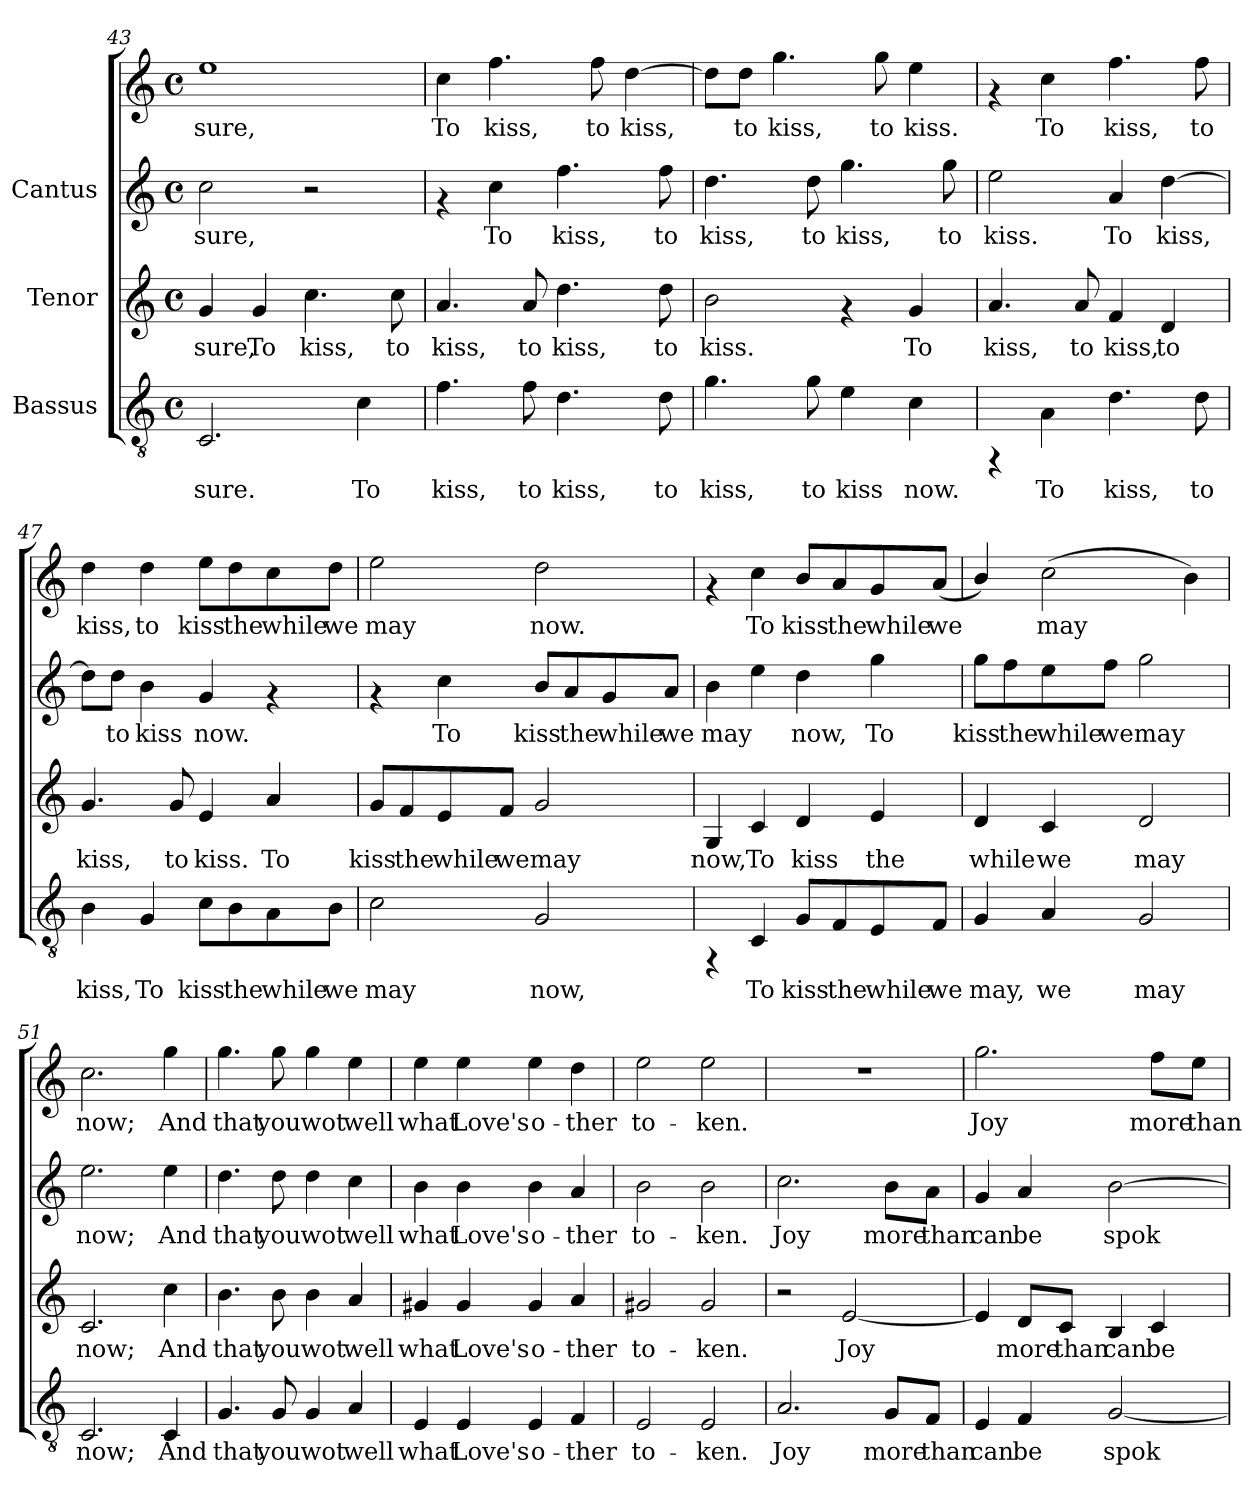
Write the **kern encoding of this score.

**kern	**text	**kern	**text	**kern	**text	**kern	**text
*part3	*part3	*part2	*part2	*part1	*part1	*part1	*part1
*staff4	*staff4	*staff3	*staff3	*staff2	*staff2	*staff1	*staff1
*I"Bassus	*	*I"Tenor	*	*I"Cantus	*	*	*
*clefGv2	*	*clefG2	*	*clefG2	*	*clefG2	*
*M4/4	*	*M4/4	*	*M4/4	*	*M4/4	*
*met(c)	*	*met(c)	*	*met(c)	*	*met(c)	*
=43	=43	=43	=43	=43	=43	=43	=43
!	!LO:LY:b:cj	!	!LO:LY:b:cj	!	!LO:LY:b:cj	!	!LO:LY:b:cj
2.C/	-sure.	4g/	-sure,	2cc\	sure,	1ee	-sure,
!	!	!	!LO:LY:b:cj	!	!	!	!
.	.	4g/	To	.	.	.	.
!	!	!	!LO:LY:b:cj	!	!	!	!
.	.	4.cc\	kiss,	2r	.	.	.
!	!LO:LY:b:cj	!	!	!	!	!	!
4c\	To	.	.	.	.	.	.
!	!	!	!LO:LY:b:cj	!	!	!	!
.	.	8cc\	to	.	.	.	.
!!LO:LB:g=z
=44	=44	=44	=44	=44	=44	=44	=44
!	!LO:LY:b:cj	!	!LO:LY:b:cj	!	!	!	!LO:LY:b:cj
4.f\	kiss,	4.a/	kiss,	4rf	.	4cc\	To
!	!	!	!	!	!LO:LY:b:cj	!	!LO:LY:b:cj
.	.	.	.	4cc\	To	4.ff\	kiss,
!	!LO:LY:b:cj	!	!LO:LY:b:cj	!	!	!	!
8f\	to	8a/	to	.	.	.	.
!	!LO:LY:b:cj	!	!LO:LY:b:cj	!	!LO:LY:b:cj	!	!
4.d\	kiss,	4.dd\	kiss,	4.ff\	kiss,	.	.
!	!	!	!	!	!	!	!LO:LY:b:cj
.	.	.	.	.	.	8ff\	to
!	!	!	!	!	!	!	!LO:LY:b:cj
.	.	.	.	.	.	[>4dd\	kiss,
!	!LO:LY:b:cj	!	!LO:LY:b:cj	!	!LO:LY:b:cj	!	!
8d\	to	8dd\	to	8ff\	to	.	.
=45	=45	=45	=45	=45	=45	=45	=45
!	!LO:LY:b:cj	!	!LO:LY:b:cj	!	!LO:LY:b:cj	!	!LO:LY:b:cj
4.g\	kiss,	2b\	kiss.	4.dd\	kiss,	8dd\L]	.
!	!	!	!	!	!	!	!LO:LY:b:cj
.	.	.	.	.	.	8dd\J	to
!	!	!	!	!	!	!	!LO:LY:b:cj
.	.	.	.	.	.	4.gg\	kiss,
!	!LO:LY:b:cj	!	!	!	!LO:LY:b:cj	!	!
8g\	to	.	.	8dd\	to	.	.
!	!LO:LY:b:cj	!	!	!	!LO:LY:b:cj	!	!
4e\	kiss	4rf	.	4.gg\	kiss,	.	.
!	!	!	!	!	!	!	!LO:LY:b:cj
.	.	.	.	.	.	8gg\	to
!	!LO:LY:b:cj	!	!LO:LY:b:cj	!	!	!	!LO:LY:b:cj
4c\	now.	4g/	To	.	.	4ee\	kiss.
!	!	!	!	!	!LO:LY:b:cj	!	!
.	.	.	.	8gg\	to	.	.
=46	=46	=46	=46	=46	=46	=46	=46
!	!	!	!LO:LY:b:cj	!	!LO:LY:b:cj	!	!
4rFF	.	4.a/	kiss,	2ee\	kiss.	4rf	.
!	!LO:LY:b:cj	!	!	!	!	!	!LO:LY:b:cj
4A\	To	.	.	.	.	4cc\	To
!	!	!	!LO:LY:b:cj	!	!	!	!
.	.	8a/	to	.	.	.	.
!	!LO:LY:b:cj	!	!LO:LY:b:cj	!	!LO:LY:b:cj	!	!LO:LY:b:cj
4.d\	kiss,	4f/	kiss,	4a/	To	4.ff\	kiss,
!	!	!	!LO:LY:b:cj	!	!LO:LY:b:cj	!	!
.	.	4d/	to	[>4dd\	kiss,	.	.
!	!LO:LY:b:cj	!	!	!	!	!	!LO:LY:b:cj
8d\	to	.	.	.	.	8ff\	to
=47	=47	=47	=47	=47	=47	=47	=47
!	!LO:LY:b:cj	!	!LO:LY:b:cj	!	!LO:LY:b:cj	!	!LO:LY:b:cj
4B\	kiss,	4.g/	kiss,	8dd\L]	.	4dd\	kiss,
!	!	!	!	!	!LO:LY:b:cj	!	!
.	.	.	.	8dd\J	to	.	.
!	!LO:LY:b:cj	!	!	!	!LO:LY:b:cj	!	!LO:LY:b:cj
4G/	To	.	.	4b\	kiss	4dd\	to
!	!	!	!LO:LY:b:cj	!	!	!	!
.	.	8g/	to	.	.	.	.
!	!LO:LY:b:cj	!	!LO:LY:b:cj	!	!LO:LY:b:cj	!	!LO:LY:b:cj
8c\L	kiss	4e/	kiss.	4g/	now.	8ee\L	kiss
!	!LO:LY:b:cj	!	!	!	!	!	!LO:LY:b:cj
8B\	the	.	.	.	.	8dd\	the
!	!LO:LY:b:cj	!	!LO:LY:b:cj	!	!	!	!LO:LY:b:cj
8A\	while	4a/	To	4rf	.	8cc\	while
!	!LO:LY:b:cj	!	!	!	!	!	!LO:LY:b:cj
8B\J	we	.	.	.	.	8dd\J	we
!!LO:LB:g=z
=48	=48	=48	=48	=48	=48	=48	=48
!	!LO:LY:b:cj	!	!LO:LY:b:cj	!	!	!	!LO:LY:b:cj
2c\	may	8g/L	kiss	4rf	.	2ee\	may
!	!	!	!LO:LY:b:cj	!	!	!	!
.	.	8f/	the	.	.	.	.
!	!	!	!LO:LY:b:cj	!	!LO:LY:b:cj	!	!
.	.	8e/	while	4cc\	To	.	.
!	!	!	!LO:LY:b:cj	!	!	!	!
.	.	8f/J	we	.	.	.	.
!	!LO:LY:b:cj	!	!LO:LY:b:cj	!	!LO:LY:b:cj	!	!LO:LY:b:cj
2G/	now,	2g/	may	8b/L	kiss	2dd\	now.
!	!	!	!	!	!LO:LY:b:cj	!	!
.	.	.	.	8a/	the	.	.
!	!	!	!	!	!LO:LY:b:cj	!	!
.	.	.	.	8g/	while	.	.
!	!	!	!	!	!LO:LY:b:cj	!	!
.	.	.	.	8a/J	we	.	.
=49	=49	=49	=49	=49	=49	=49	=49
!	!	!	!LO:LY:b:cj	!	!LO:LY:b:cj	!	!
4rFF	.	4G/	now,	4b\	may	4rf	.
!	!LO:LY:b:cj	!	!LO:LY:b:cj	!	!LO:LY:b:cj	!	!LO:LY:b:cj
4C/	To	4c/	To	4ee\	.	4cc\	To
!	!LO:LY:b:cj	!	!LO:LY:b:cj	!	!LO:LY:b:cj	!	!LO:LY:b:cj
8G/L	kiss	4d/	kiss	4dd\	now,	8b/L	kiss
!	!LO:LY:b:cj	!	!	!	!	!	!LO:LY:b:cj
8F/	the	.	.	.	.	8a/	the
!	!LO:LY:b:cj	!	!LO:LY:b:cj	!	!LO:LY:b:cj	!	!LO:LY:b:cj
8E/	while	4e/	the	4gg\	To	8g/	while
!	!LO:LY:b:cj	!	!	!	!	!	!LO:LY:b:cj
8F/J	we	.	.	.	.	(<8a/J	we
=50	=50	=50	=50	=50	=50	=50	=50
!	!LO:LY:b:cj	!	!LO:LY:b:cj	!	!LO:LY:b:cj	!	!LO:LY:b:cj
4G/	may,	4d/	while	8gg\L	kiss	4b/)	.
!	!	!	!	!	!LO:LY:b:cj	!	!
.	.	.	.	8ff\	the	.	.
!	!LO:LY:b:cj	!	!LO:LY:b:cj	!	!LO:LY:b:cj	!	!LO:LY:b:cj
4A/	we	4c/	we	8ee\	while	(>2cc\	may
!	!	!	!	!	!LO:LY:b:cj	!	!
.	.	.	.	8ff\J	we	.	.
!	!LO:LY:b:cj	!	!LO:LY:b:cj	!	!LO:LY:b:cj	!	!
2G/	may	2d/	may	2gg\	may	.	.
!	!	!	!	!	!	!	!LO:LY:b:cj
.	.	.	.	.	.	4b\)	.
=51	=51	=51	=51	=51	=51	=51	=51
!	!LO:LY:b:cj	!	!LO:LY:b:cj	!	!LO:LY:b:cj	!	!LO:LY:b:cj
2.C/	now;	2.c/	now;	2.ee\	now;	2.cc\	now;
!	!LO:LY:b:cj	!	!LO:LY:b:cj	!	!LO:LY:b:cj	!	!LO:LY:b:cj
4C/	And	4cc\	And	4ee\	And	4gg\	And
!!LO:PB:g=z
=52	=52	=52	=52	=52	=52	=52	=52
!	!LO:LY:b:cj	!	!LO:LY:b:cj	!	!LO:LY:b:cj	!	!LO:LY:b:cj
4.G/	that	4.b\	that	4.dd\	that	4.gg\	that
!	!LO:LY:b:cj	!	!LO:LY:b:cj	!	!LO:LY:b:cj	!	!LO:LY:b:cj
8G/	you	8b\	you	8dd\	you	8gg\	you
!	!LO:LY:b:cj	!	!LO:LY:b:cj	!	!LO:LY:b:cj	!	!LO:LY:b:cj
4G/	wot	4b\	wot	4dd\	wot	4gg\	wot
!	!LO:LY:b:cj	!	!LO:LY:b:cj	!	!LO:LY:b:cj	!	!LO:LY:b:cj
4A/	well	4a/	well	4cc\	well	4ee\	well
=53	=53	=53	=53	=53	=53	=53	=53
!	!LO:LY:b:cj	!	!LO:LY:b:cj	!	!LO:LY:b:cj	!	!LO:LY:b:cj
4E/	what	4g#X/	what	4b\	what	4ee\	what
!	!LO:LY:b:cj	!	!LO:LY:b:cj	!	!LO:LY:b:cj	!	!LO:LY:b:cj
4E/	Love's	4g#/	Love's	4b\	Love's	4ee\	Love's
!	!LO:LY:b:cj	!	!LO:LY:b:cj	!	!LO:LY:b:cj	!	!LO:LY:b:cj
4E/	o-	4g#/	o-	4b\	o-	4ee\	o-
!	!LO:LY:b:cj	!	!LO:LY:b:cj	!	!LO:LY:b:cj	!	!LO:LY:b:cj
4F/	-ther	4a/	-ther	4a/	-ther	4dd\	-ther
=54	=54	=54	=54	=54	=54	=54	=54
!	!LO:LY:b:cj	!	!LO:LY:b:cj	!	!LO:LY:b:cj	!	!LO:LY:b:cj
2E/	to-	2g#X/	to-	2b\	to-	2ee\	to-
!	!LO:LY:b:cj	!	!LO:LY:b:cj	!	!LO:LY:b:cj	!	!LO:LY:b:cj
2E/	-ken.	2g#/	-ken.	2b\	-ken.	2ee\	-ken.
=55	=55	=55	=55	=55	=55	=55	=55
!	!LO:LY:b:cj	!	!	!	!LO:LY:b:cj	!	!
2.A/	Joy	2r	.	2.cc\	Joy	1r	.
!	!	!	!LO:LY:b:cj	!	!	!	!
.	.	[<2e/	Joy	.	.	.	.
!	!LO:LY:b:cj	!	!	!	!LO:LY:b:cj	!	!
8G/L	more	.	.	8b\L	more	.	.
!	!LO:LY:b:cj	!	!	!	!LO:LY:b:cj	!	!
8F/J	than	.	.	8a\J	than	.	.
=56	=56	=56	=56	=56	=56	=56	=56
!	!LO:LY:b:cj	!	!LO:LY:b:cj	!	!LO:LY:b:cj	!	!LO:LY:b:cj
4E/	can	4e/]	.	4g/	can	2.gg\	Joy
!	!LO:LY:b:cj	!	!LO:LY:b:cj	!	!LO:LY:b:cj	!	!
4F/	be	8d/L	more	4a/	be	.	.
!	!	!	!LO:LY:b:cj	!	!	!	!
.	.	8c/J	than	.	.	.	.
!	!LO:LY:b:cj	!	!LO:LY:b:cj	!	!LO:LY:b:cj	!	!
[<2G/	spok-	4B/	can	[>2b\	spok-	.	.
!	!	!	!LO:LY:b:cj	!	!	!	!LO:LY:b:cj
.	.	4c/	be	.	.	8ff\L	more
!	!	!	!	!	!	!	!LO:LY:b:cj
.	.	.	.	.	.	8ee\J	than
=	=	=	=	=	=	=	=
*-	*-	*-	*-	*-	*-	*-	*-
